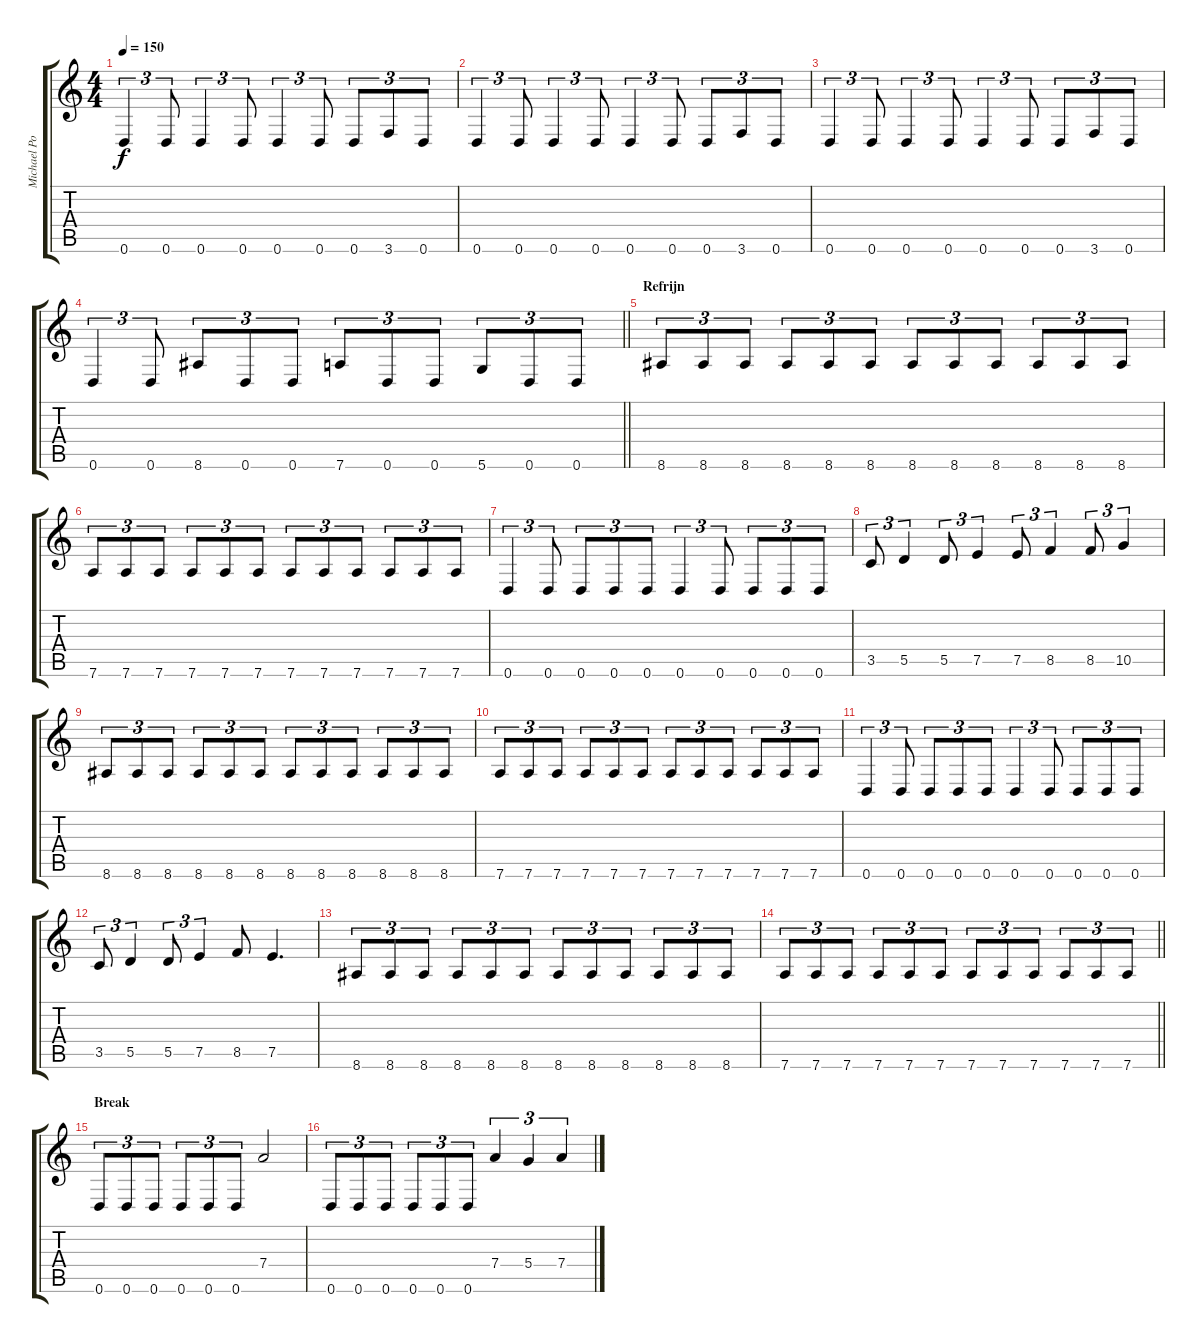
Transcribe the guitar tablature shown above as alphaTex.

\track ("Michael Poulsen" "Michael Po") {instrument distortionguitar}
\staff {score tabs}
\tuning (E4 B3 G3 D3 A2 D2) {hide}
\ts (4 4)
\tempo 150
\clef g2
\ks c
0.6.4{tu (3 2) dy f} 0.6.8{tu (3 2)} 0.6.4{tu (3 2)} 0.6.8{tu (3 2)} 0.6.4{tu (3 2)} 0.6.8{tu (3 2)} 0.6.8{tu (3 2)} 3.6.8{tu (3 2)} 0.6.8{tu (3 2)} |
0.6.4{tu (3 2)} 0.6.8{tu (3 2)} 0.6.4{tu (3 2)} 0.6.8{tu (3 2)} 0.6.4{tu (3 2)} 0.6.8{tu (3 2)} 0.6.8{tu (3 2)} 3.6.8{tu (3 2)} 0.6.8{tu (3 2)} |
0.6.4{tu (3 2)} 0.6.8{tu (3 2)} 0.6.4{tu (3 2)} 0.6.8{tu (3 2)} 0.6.4{tu (3 2)} 0.6.8{tu (3 2)} 0.6.8{tu (3 2)} 3.6.8{tu (3 2)} 0.6.8{tu (3 2)} |
\barLineRight lightlight
0.6.4{tu (3 2)} 0.6.8{tu (3 2)} 8.6.8{tu (3 2)} 0.6.8{tu (3 2)} 0.6.8{tu (3 2)} 7.6.8{tu (3 2)} 0.6.8{tu (3 2)} 0.6.8{tu (3 2)} 5.6.8{tu (3 2)} 0.6.8{tu (3 2)} 0.6.8{tu (3 2)} |
\section ("" "Refrijn")
8.6.8{tu (3 2)} 8.6.8{tu (3 2)} 8.6.8{tu (3 2)} 8.6.8{tu (3 2)} 8.6.8{tu (3 2)} 8.6.8{tu (3 2)} 8.6.8{tu (3 2)} 8.6.8{tu (3 2)} 8.6.8{tu (3 2)} 8.6.8{tu (3 2)} 8.6.8{tu (3 2)} 8.6.8{tu (3 2)} |
7.6.8{tu (3 2)} 7.6.8{tu (3 2)} 7.6.8{tu (3 2)} 7.6.8{tu (3 2)} 7.6.8{tu (3 2)} 7.6.8{tu (3 2)} 7.6.8{tu (3 2)} 7.6.8{tu (3 2)} 7.6.8{tu (3 2)} 7.6.8{tu (3 2)} 7.6.8{tu (3 2)} 7.6.8{tu (3 2)} |
0.6.4{tu (3 2)} 0.6.8{tu (3 2)} 0.6.8{tu (3 2)} 0.6.8{tu (3 2)} 0.6.8{tu (3 2)} 0.6.4{tu (3 2)} 0.6.8{tu (3 2)} 0.6.8{tu (3 2)} 0.6.8{tu (3 2)} 0.6.8{tu (3 2)} |
3.5.8{tu (3 2)} 5.5.4{tu (3 2)} 5.5.8{tu (3 2)} 7.5.4{tu (3 2)} 7.5.8{tu (3 2)} 8.5.4{tu (3 2)} 8.5.8{tu (3 2)} 10.5.4{tu (3 2)} |
8.6.8{tu (3 2)} 8.6.8{tu (3 2)} 8.6.8{tu (3 2)} 8.6.8{tu (3 2)} 8.6.8{tu (3 2)} 8.6.8{tu (3 2)} 8.6.8{tu (3 2)} 8.6.8{tu (3 2)} 8.6.8{tu (3 2)} 8.6.8{tu (3 2)} 8.6.8{tu (3 2)} 8.6.8{tu (3 2)} |
7.6.8{tu (3 2)} 7.6.8{tu (3 2)} 7.6.8{tu (3 2)} 7.6.8{tu (3 2)} 7.6.8{tu (3 2)} 7.6.8{tu (3 2)} 7.6.8{tu (3 2)} 7.6.8{tu (3 2)} 7.6.8{tu (3 2)} 7.6.8{tu (3 2)} 7.6.8{tu (3 2)} 7.6.8{tu (3 2)} |
0.6.4{tu (3 2)} 0.6.8{tu (3 2)} 0.6.8{tu (3 2)} 0.6.8{tu (3 2)} 0.6.8{tu (3 2)} 0.6.4{tu (3 2)} 0.6.8{tu (3 2)} 0.6.8{tu (3 2)} 0.6.8{tu (3 2)} 0.6.8{tu (3 2)} |
3.5.8{tu (3 2)} 5.5.4{tu (3 2)} 5.5.8{tu (3 2)} 7.5.4{tu (3 2)} 8.5.8 7.5.4{d} |
8.6.8{tu (3 2)} 8.6.8{tu (3 2)} 8.6.8{tu (3 2)} 8.6.8{tu (3 2)} 8.6.8{tu (3 2)} 8.6.8{tu (3 2)} 8.6.8{tu (3 2)} 8.6.8{tu (3 2)} 8.6.8{tu (3 2)} 8.6.8{tu (3 2)} 8.6.8{tu (3 2)} 8.6.8{tu (3 2)} |
\barLineRight lightlight
7.6.8{tu (3 2)} 7.6.8{tu (3 2)} 7.6.8{tu (3 2)} 7.6.8{tu (3 2)} 7.6.8{tu (3 2)} 7.6.8{tu (3 2)} 7.6.8{tu (3 2)} 7.6.8{tu (3 2)} 7.6.8{tu (3 2)} 7.6.8{tu (3 2)} 7.6.8{tu (3 2)} 7.6.8{tu (3 2)} |
\section ("" "Break")
0.6.8{tu (3 2)} 0.6.8{tu (3 2)} 0.6.8{tu (3 2)} 0.6.8{tu (3 2)} 0.6.8{tu (3 2)} 0.6.8{tu (3 2)} 7.4.2 |
0.6.8{tu (3 2)} 0.6.8{tu (3 2)} 0.6.8{tu (3 2)} 0.6.8{tu (3 2)} 0.6.8{tu (3 2)} 0.6.8{tu (3 2)} 7.4.4{tu (3 2)} 5.4.4{tu (3 2)} 7.4.4{tu (3 2)}
